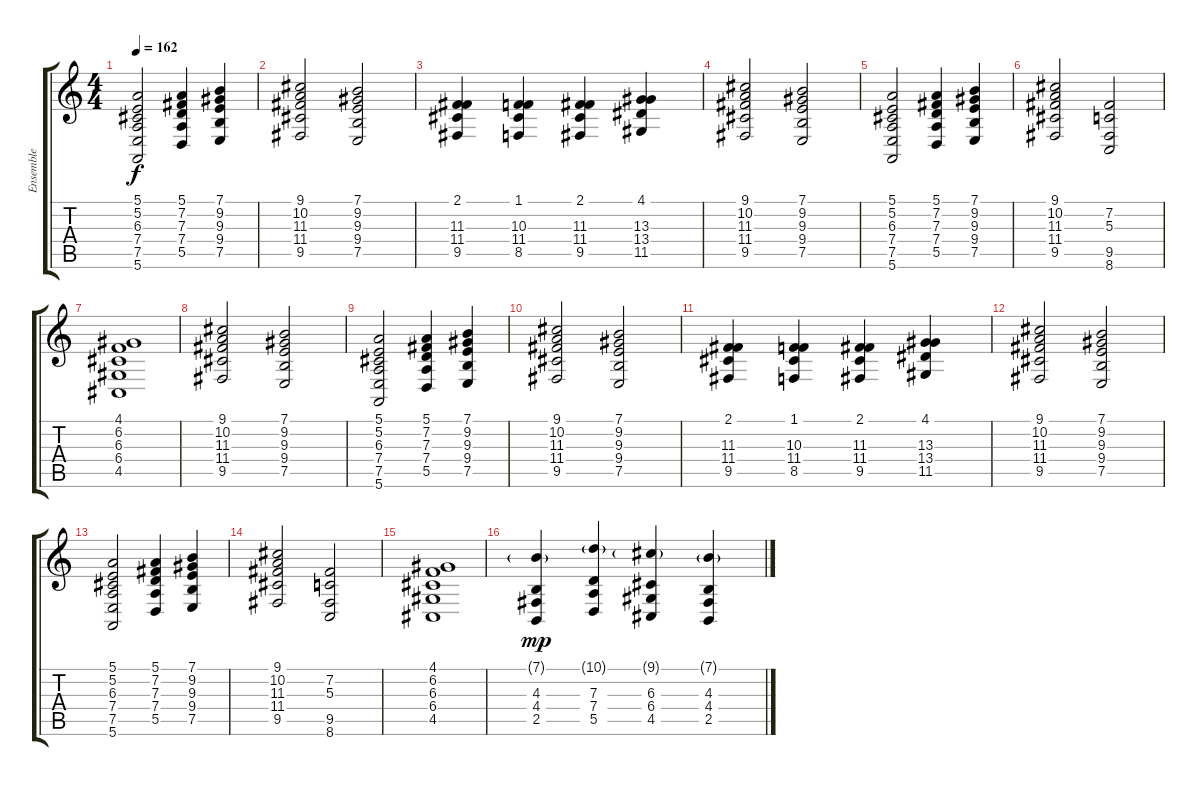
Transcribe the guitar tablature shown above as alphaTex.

\track ("Ensemble" "Ensemble") {instrument stringensemble1}
\staff {score tabs}
\tuning (E4 B3 G3 D3 A2 E2) {hide}
\ts (4 4)
\tempo 162
\clef g2
\ks c
(5.1 5.2 6.3 7.4 7.5 5.6).2{dy f} (5.1 7.2 7.3 7.4 5.5).4 (7.1 9.2 9.3 9.4 7.5).4 |
(9.1 10.2 11.3 11.4 9.5).2 (7.1 9.2 9.3 9.4 7.5).2 |
(2.1 11.3 11.4 9.5).4 (1.1 10.3 11.4 8.5).4 (2.1 11.3 11.4 9.5).4 (4.1 13.3 13.4 11.5).4 |
(9.1 10.2 11.3 11.4 9.5).2 (7.1 9.2 9.3 9.4 7.5).2 |
(5.1 5.2 6.3 7.4 7.5 5.6).2 (5.1 7.2 7.3 7.4 5.5).4 (7.1 9.2 9.3 9.4 7.5).4 |
(9.1 10.2 11.3 11.4 9.5).2 (7.2 5.3 9.5 8.6).2 |
(4.1 6.2 6.3 6.4 4.5).1 |
\section ("" "")
(9.1 10.2 11.3 11.4 9.5).2 (7.1 9.2 9.3 9.4 7.5).2 |
(5.1 5.2 6.3 7.4 7.5 5.6).2 (5.1 7.2 7.3 7.4 5.5).4 (7.1 9.2 9.3 9.4 7.5).4 |
(9.1 10.2 11.3 11.4 9.5).2 (7.1 9.2 9.3 9.4 7.5).2 |
(2.1 11.3 11.4 9.5).4 (1.1 10.3 11.4 8.5).4 (2.1 11.3 11.4 9.5).4 (4.1 13.3 13.4 11.5).4 |
(9.1 10.2 11.3 11.4 9.5).2 (7.1 9.2 9.3 9.4 7.5).2 |
(5.1 5.2 6.3 7.4 7.5 5.6).2 (5.1 7.2 7.3 7.4 5.5).4 (7.1 9.2 9.3 9.4 7.5).4 |
(9.1 10.2 11.3 11.4 9.5).2 (7.2 5.3 9.5 8.6).2 |
(4.1 6.2 6.3 6.4 4.5).1 |
\section ("" "")
(7.1{g} 4.3 4.4 2.5).4{dy mp} (10.1{g} 7.3 7.4 5.5).4 (9.1{g} 6.3 6.4 4.5).4 (7.1{g} 4.3 4.4 2.5).4
